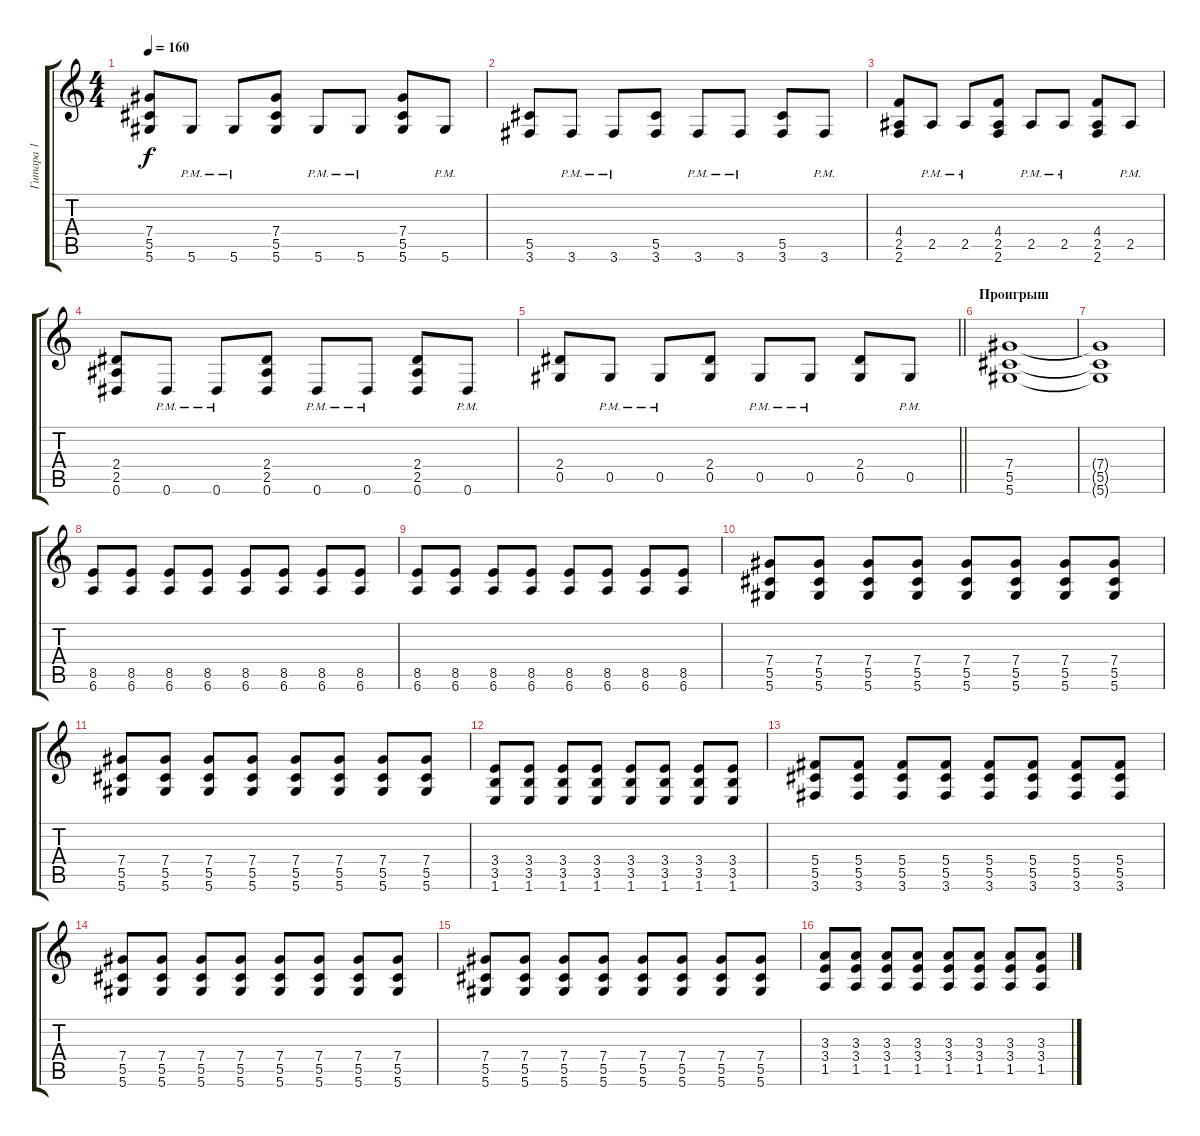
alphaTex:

\track ("Гитара 1" "Гитара 1") {instrument distortionguitar}
\staff {score tabs}
\tuning (Eb4 Bb3 Gb3 Db3 Ab2 Eb2) {hide}
\ts (4 4)
\tempo 160
\clef g2
\ks c
(7.4 5.5 5.6).8{dy f} 5.6{pm}.8 5.6{pm}.8 (7.4 5.5 5.6).8 5.6{pm}.8 5.6{pm}.8 (7.4 5.5 5.6).8 5.6{pm}.8 |
(5.5 3.6).8 3.6{pm}.8 3.6{pm}.8 (5.5 3.6).8 3.6{pm}.8 3.6{pm}.8 (5.5 3.6).8 3.6{pm}.8 |
(4.4 2.5 2.6).8 2.5{pm}.8 2.5{pm}.8 (4.4 2.5 2.6).8 2.5{pm}.8 2.5{pm}.8 (4.4 2.5 2.6).8 2.5{pm}.8 |
(2.4 2.5 0.6).8 0.6{pm}.8 0.6{pm}.8 (2.4 2.5 0.6).8 0.6{pm}.8 0.6{pm}.8 (2.4 2.5 0.6).8 0.6{pm}.8 |
\barLineRight lightlight
(2.4 0.5).8 0.5{pm}.8 0.5{pm}.8 (2.4 0.5).8 0.5{pm}.8 0.5{pm}.8 (2.4 0.5).8 0.5{pm}.8 |
\section ("" "Проигрыш")
(7.4 5.5 5.6).1 |
(7.4{t} 5.5{t} 5.6{t}).1 |
(8.5 6.6).8 (8.5 6.6).8 (8.5 6.6).8 (8.5 6.6).8 (8.5 6.6).8 (8.5 6.6).8 (8.5 6.6).8 (8.5 6.6).8 |
(8.5 6.6).8 (8.5 6.6).8 (8.5 6.6).8 (8.5 6.6).8 (8.5 6.6).8 (8.5 6.6).8 (8.5 6.6).8 (8.5 6.6).8 |
(7.4 5.5 5.6).8 (7.4 5.5 5.6).8 (7.4 5.5 5.6).8 (7.4 5.5 5.6).8 (7.4 5.5 5.6).8 (7.4 5.5 5.6).8 (7.4 5.5 5.6).8 (7.4 5.5 5.6).8 |
(7.4 5.5 5.6).8 (7.4 5.5 5.6).8 (7.4 5.5 5.6).8 (7.4 5.5 5.6).8 (7.4 5.5 5.6).8 (7.4 5.5 5.6).8 (7.4 5.5 5.6).8 (7.4 5.5 5.6).8 |
(3.4 3.5 1.6).8 (3.4 3.5 1.6).8 (3.4 3.5 1.6).8 (3.4 3.5 1.6).8 (3.4 3.5 1.6).8 (3.4 3.5 1.6).8 (3.4 3.5 1.6).8 (3.4 3.5 1.6).8 |
(5.4 5.5 3.6).8 (5.4 5.5 3.6).8 (5.4 5.5 3.6).8 (5.4 5.5 3.6).8 (5.4 5.5 3.6).8 (5.4 5.5 3.6).8 (5.4 5.5 3.6).8 (5.4 5.5 3.6).8 |
(7.4 5.5 5.6).8 (7.4 5.5 5.6).8 (7.4 5.5 5.6).8 (7.4 5.5 5.6).8 (7.4 5.5 5.6).8 (7.4 5.5 5.6).8 (7.4 5.5 5.6).8 (7.4 5.5 5.6).8 |
(7.4 5.5 5.6).8 (7.4 5.5 5.6).8 (7.4 5.5 5.6).8 (7.4 5.5 5.6).8 (7.4 5.5 5.6).8 (7.4 5.5 5.6).8 (7.4 5.5 5.6).8 (7.4 5.5 5.6).8 |
(3.3 3.4 1.5).8 (3.3 3.4 1.5).8 (3.3 3.4 1.5).8 (3.3 3.4 1.5).8 (3.3 3.4 1.5).8 (3.3 3.4 1.5).8 (3.3 3.4 1.5).8 (3.3 3.4 1.5).8
